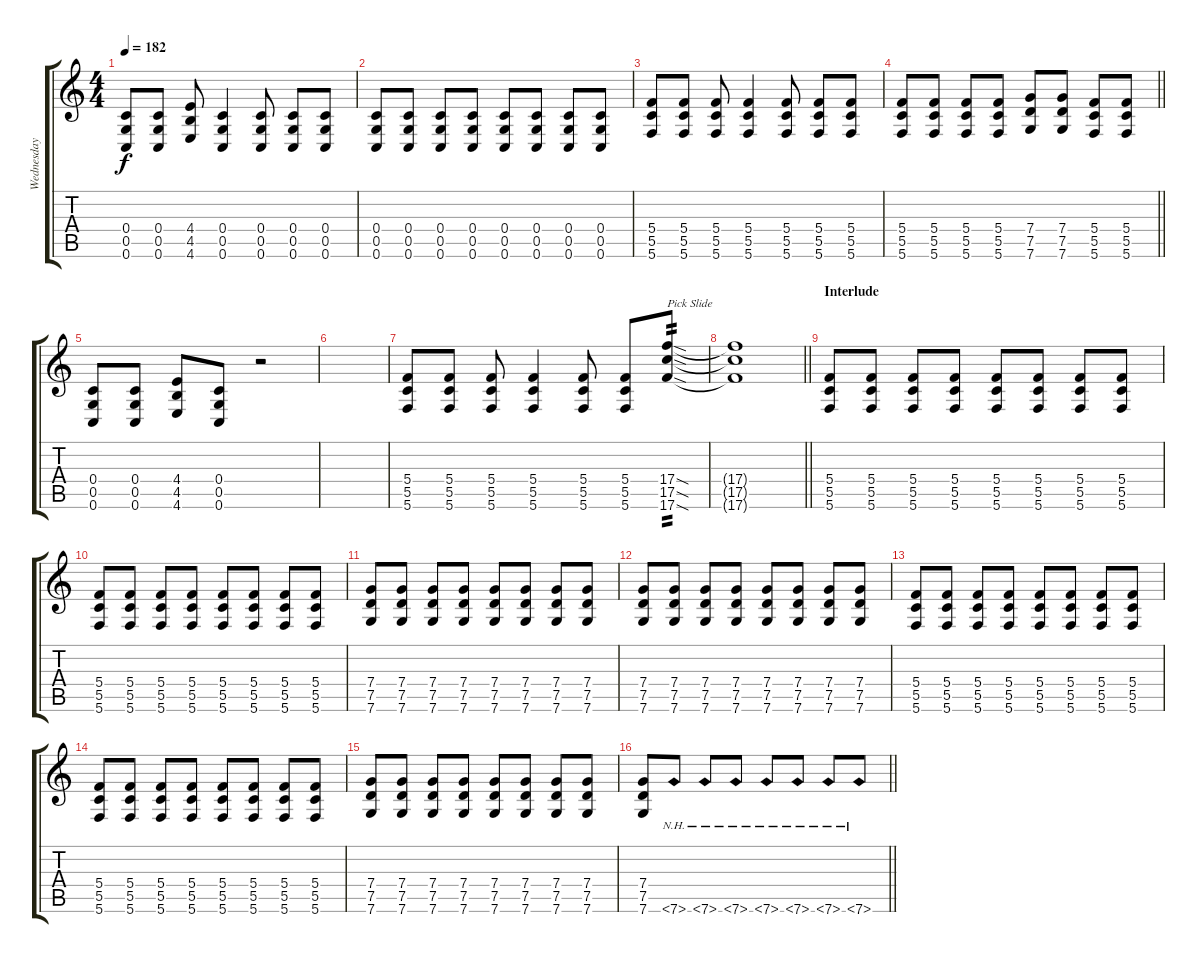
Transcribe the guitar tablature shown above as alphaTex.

\track ("Wednesday 13" "Wednesday ") {instrument distortionguitar}
\staff {score tabs}
\tuning (D4 A3 F3 C3 G2 C2) {hide}
\ts (4 4)
\tempo 182
\clef g2
\ks c
(0.4 0.5 0.6).8{dy f} (0.4 0.5 0.6).8 (4.4 4.5 4.6).8 (0.4 0.5 0.6).4 (0.4 0.5 0.6).8 (0.4 0.5 0.6).8 (0.4 0.5 0.6).8 |
(0.4 0.5 0.6).8 (0.4 0.5 0.6).8 (0.4 0.5 0.6).8 (0.4 0.5 0.6).8 (0.4 0.5 0.6).8 (0.4 0.5 0.6).8 (0.4 0.5 0.6).8 (0.4 0.5 0.6).8 |
(5.4 5.5 5.6).8 (5.4 5.5 5.6).8 (5.4 5.5 5.6).8 (5.4 5.5 5.6).4 (5.4 5.5 5.6).8 (5.4 5.5 5.6).8 (5.4 5.5 5.6).8 |
\barLineRight lightlight
(5.4 5.5 5.6).8 (5.4 5.5 5.6).8 (5.4 5.5 5.6).8 (5.4 5.5 5.6).8 (7.4 7.5 7.6).8 (7.4 7.5 7.6).8 (5.4 5.5 5.6).8 (5.4 5.5 5.6).8 |
(0.4 0.5 0.6).8 (0.4 0.5 0.6).8 (4.4 4.5 4.6).8 (0.4 0.5 0.6).8 r.2 |
|
(5.4 5.5 5.6).8 (5.4 5.5 5.6).8 (5.4 5.5 5.6).8 (5.4 5.5 5.6).4 (5.4 5.5 5.6).8 (5.4 5.5 5.6).8 (17.4{sod} 17.5{sod} 17.6{sod}).8{txt "Pick Slide" tp 2} |
\barLineRight lightlight
(17.4{t} 17.5{t} 17.6{t}).1 |
\section ("" "Interlude")
(5.4 5.5 5.6).8 (5.4 5.5 5.6).8 (5.4 5.5 5.6).8 (5.4 5.5 5.6).8 (5.4 5.5 5.6).8 (5.4 5.5 5.6).8 (5.4 5.5 5.6).8 (5.4 5.5 5.6).8 |
(5.4 5.5 5.6).8 (5.4 5.5 5.6).8 (5.4 5.5 5.6).8 (5.4 5.5 5.6).8 (5.4 5.5 5.6).8 (5.4 5.5 5.6).8 (5.4 5.5 5.6).8 (5.4 5.5 5.6).8 |
(7.4 7.5 7.6).8 (7.4 7.5 7.6).8 (7.4 7.5 7.6).8 (7.4 7.5 7.6).8 (7.4 7.5 7.6).8 (7.4 7.5 7.6).8 (7.4 7.5 7.6).8 (7.4 7.5 7.6).8 |
(7.4 7.5 7.6).8 (7.4 7.5 7.6).8 (7.4 7.5 7.6).8 (7.4 7.5 7.6).8 (7.4 7.5 7.6).8 (7.4 7.5 7.6).8 (7.4 7.5 7.6).8 (7.4 7.5 7.6).8 |
(5.4 5.5 5.6).8 (5.4 5.5 5.6).8 (5.4 5.5 5.6).8 (5.4 5.5 5.6).8 (5.4 5.5 5.6).8 (5.4 5.5 5.6).8 (5.4 5.5 5.6).8 (5.4 5.5 5.6).8 |
(5.4 5.5 5.6).8 (5.4 5.5 5.6).8 (5.4 5.5 5.6).8 (5.4 5.5 5.6).8 (5.4 5.5 5.6).8 (5.4 5.5 5.6).8 (5.4 5.5 5.6).8 (5.4 5.5 5.6).8 |
(7.4 7.5 7.6).8 (7.4 7.5 7.6).8 (7.4 7.5 7.6).8 (7.4 7.5 7.6).8 (7.4 7.5 7.6).8 (7.4 7.5 7.6).8 (7.4 7.5 7.6).8 (7.4 7.5 7.6).8 |
\barLineRight lightlight
(7.4 7.5 7.6).8 7.6{nh}.8 7.6{nh}.8 7.6{nh}.8 7.6{nh}.8 7.6{nh}.8 7.6{nh}.8 7.6{nh}.8
